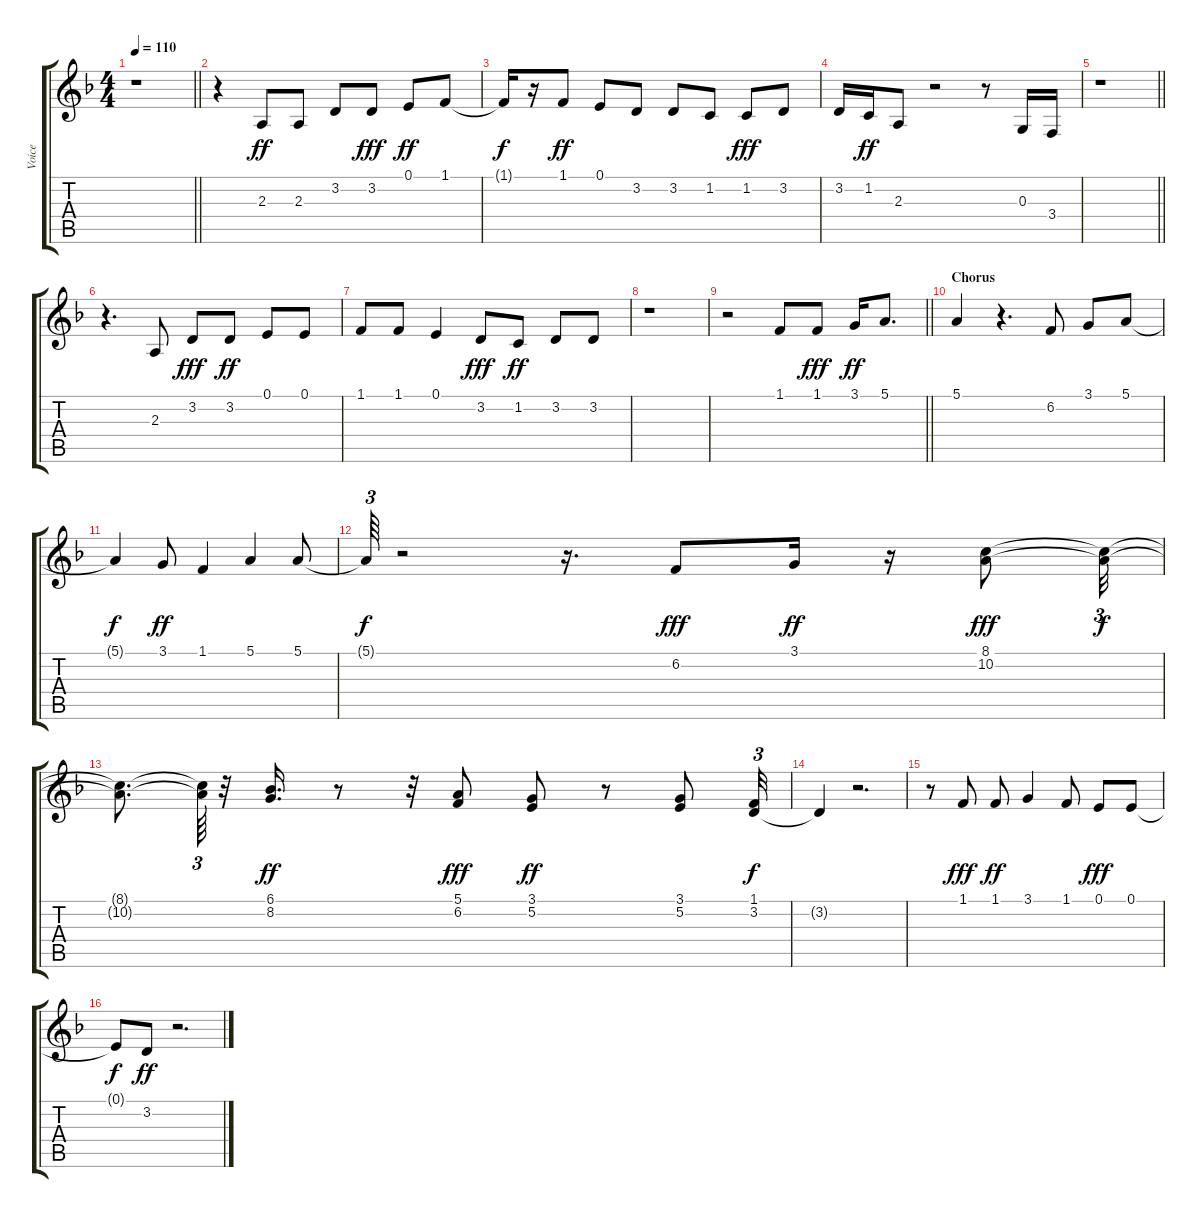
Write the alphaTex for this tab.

\track ("Voice" "Voice") {instrument viola}
\staff {score tabs}
\tuning (E4 B3 G3 D3 A2 E2) {hide}
\ts (4 4)
\tempo 110
\clef g2
\barLineRight lightlight
\ks dminor
r.1{dy f} |
r.4 2.3.8{dy ff} 2.3.8 3.2.8 3.2.8{dy fff} 0.1.8{dy ff} 1.1.8 |
1.1{t}.16{dy f} r.16 1.1.8{dy ff} 0.1.8 3.2.8 3.2.8 1.2.8 1.2.8{dy fff} 3.2.8 |
3.2.16 1.2.16{dy ff} 2.3.8 r.2 r.8 0.3.16 3.4.16 |
\barLineRight lightlight
r.1 |
r.4{d} 2.3.8 3.2.8{dy fff} 3.2.8{dy ff} 0.1.8 0.1.8 |
1.1.8 1.1.8 0.1.4 3.2.8{dy fff} 1.2.8{dy ff} 3.2.8 3.2.8 |
r.1 |
\barLineRight lightlight
r.2 1.1.8 1.1.8{dy fff} 3.1.16{dy ff} 5.1.8{d} |
\section ("" "Chorus")
5.1.4 r.4{d} 6.2.8 3.1.8 5.1.8 |
5.1{t}.4{dy f} 3.1.8{dy ff} 1.1.4 5.1.4 5.1.8 |
5.1{t}.64{tu (3 2) dy f} r.2 r.16{d} 6.2.8{dy fff} 3.1.16{dy ff} r.16 (8.1 10.2).8{dy fff} (8.1{t} 10.2{t}).32{tu (3 2) dy f} |
(8.1{t} 10.2{t}).8{d} (8.1{t} 10.2{t}).64{tu (3 2)} r.32 (6.1 8.2).16{d dy ff} r.8 r.32 (5.1 6.2).8{dy fff} (3.1 5.2).8{dy ff} r.8 (3.1 5.2).8 (1.1 3.2).32{tu (3 2) dy f} |
3.2{t}.4 r.2{d} |
r.8 1.1.8{dy fff} 1.1.8{dy ff} 3.1.4 1.1.8 0.1.8{dy fff} 0.1.8 |
0.1{t}.8{dy f} 3.2.8{dy ff} r.2{d}
